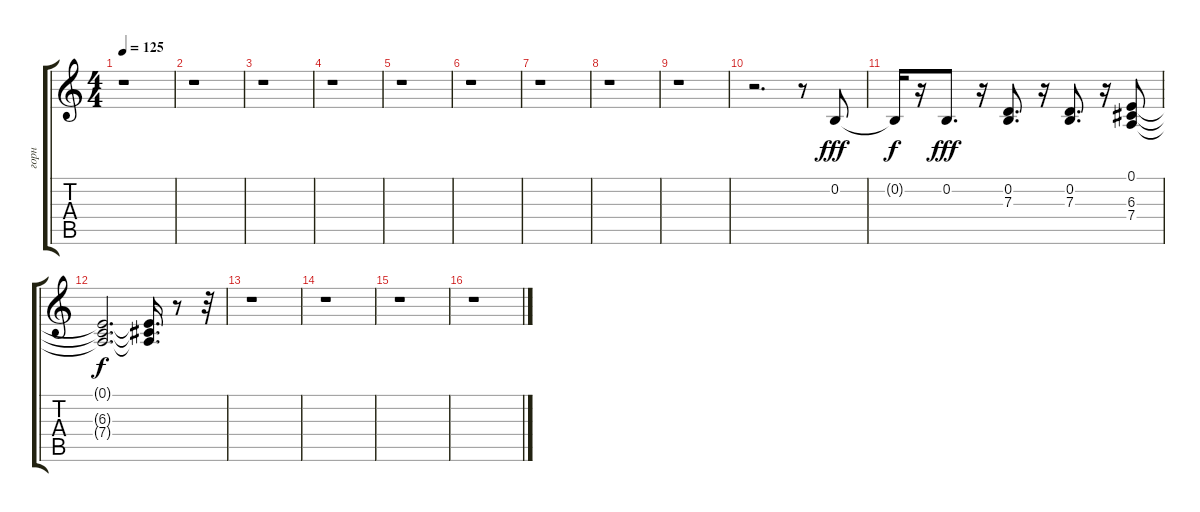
\track ("горн" "горн") {instrument blownbottle}
\staff {score tabs}
\tuning (E4 B3 G3 D3 A2 E2) {hide}
\ts (4 4)
\tempo 125
\clef g2
\ks c
r.1{dy f} |
r.1 |
r.1 |
r.1 |
r.1 |
r.1 |
r.1 |
r.1 |
r.1 |
r.2{d} r.8 0.2.8{dy fff volume 14 instrument blownbottle} |
0.2{t}.16{dy f} r.16 0.2.8{d dy fff} r.16 (0.2 7.3).8{d} r.16 (0.2 7.3).8{d} r.16 (0.1 6.3 7.4).8 |
(0.1{t} 6.3{t} 7.4{t}).2{d dy f} (0.1{t} 6.3{t} 7.4{t}).16{d} r.8 r.32 |
r.1 |
r.1 |
r.1 |
r.1
